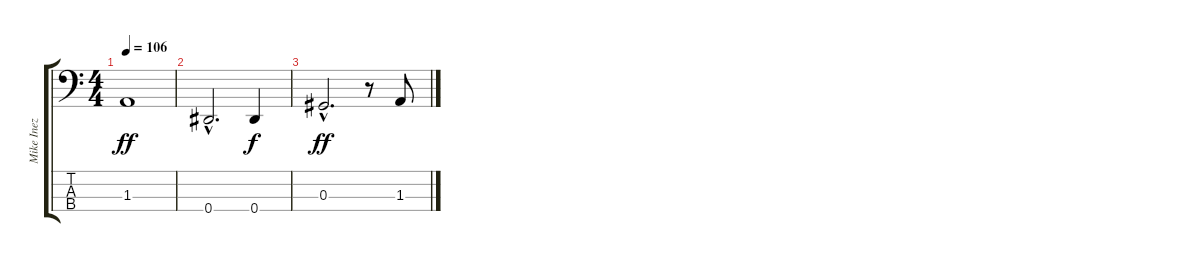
\track ("Mike Inez" "Mike Inez") {instrument electricbassfinger}
\staff {score tabs}
\tuning (Gb2 Db2 Ab1 Eb1) {hide}
\ts (4 4)
\tempo 106
\clef f4
\ks c
1.3.1{dy ff} |
0.4{hac}.2{d} 0.4.4{dy f} |
0.3{hac}.2{d dy ff} r.8 1.3.8
